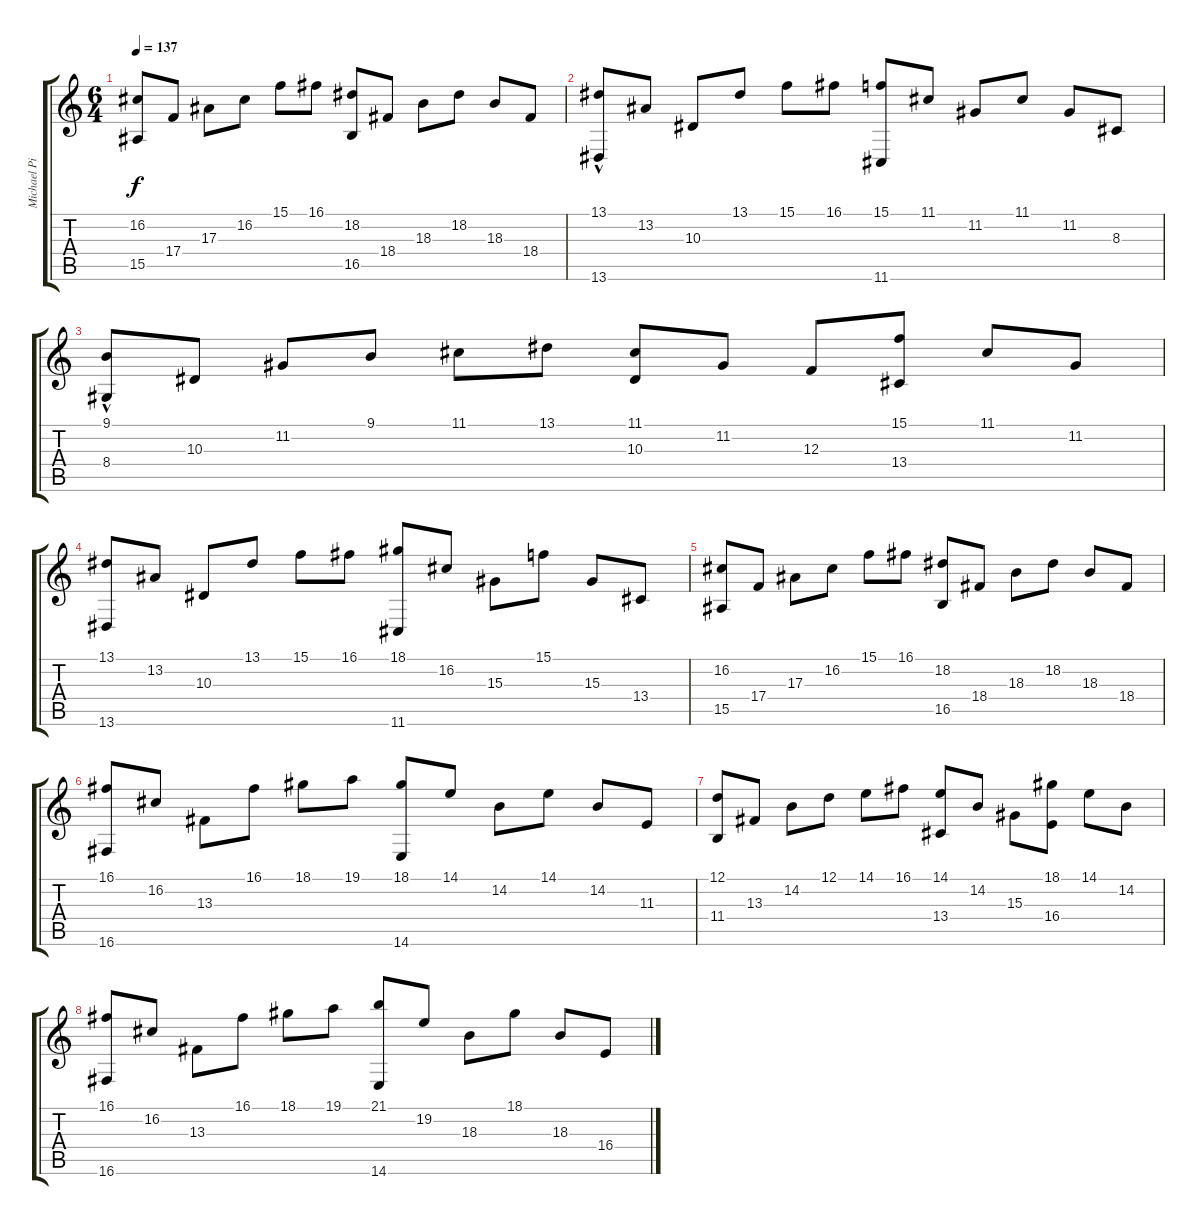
\track ("Michael Pinella" "Michael Pi") {instrument brightacousticpiano}
\staff {score tabs}
\tuning (D4 A3 F3 C3 G2 D2) {hide}
\ts (6 4)
\tempo 137
\clef g2
\ks c
(16.2 15.5).8{dy f} 17.4.8 17.3.8 16.2.8 15.1.8 16.1.8 (18.2 16.5).8 18.4.8 18.3.8 18.2.8 18.3.8 18.4.8 |
(13.1 13.6{hac}).8 13.2.8 10.3.8 13.1.8 15.1.8 16.1.8 (15.1 11.6).8 11.1.8 11.2.8 11.1.8 11.2.8 8.3.8 |
(9.1 8.4{hac}).8 10.3.8 11.2.8 9.1.8 11.1.8 13.1.8 (11.1 10.3).8 11.2.8 12.3.8 (15.1 13.4).8 11.1.8 11.2.8 |
(13.1 13.6).8 13.2.8 10.3.8 13.1.8 15.1.8 16.1.8 (18.1 11.6).8 16.2.8 15.3.8 15.1.8 15.3.8 13.4.8 |
(16.2 15.5).8 17.4.8 17.3.8 16.2.8 15.1.8 16.1.8 (18.2 16.5).8 18.4.8 18.3.8 18.2.8 18.3.8 18.4.8 |
(16.1 16.6).8 16.2.8 13.3.8 16.1.8 18.1.8 19.1.8 (18.1 14.6).8 14.1.8 14.2.8 14.1.8 14.2.8 11.3.8 |
(12.1 11.4).8 13.3.8 14.2.8 12.1.8 14.1.8 16.1.8 (14.1 13.4).8 14.2.8 15.3.8 (18.1 16.4).8 14.1.8 14.2.8 |
(16.1 16.6).8 16.2.8 13.3.8 16.1.8 18.1.8 19.1.8 (21.1 14.6).8 19.2.8 18.3.8 18.1.8 18.3.8 16.4.8
